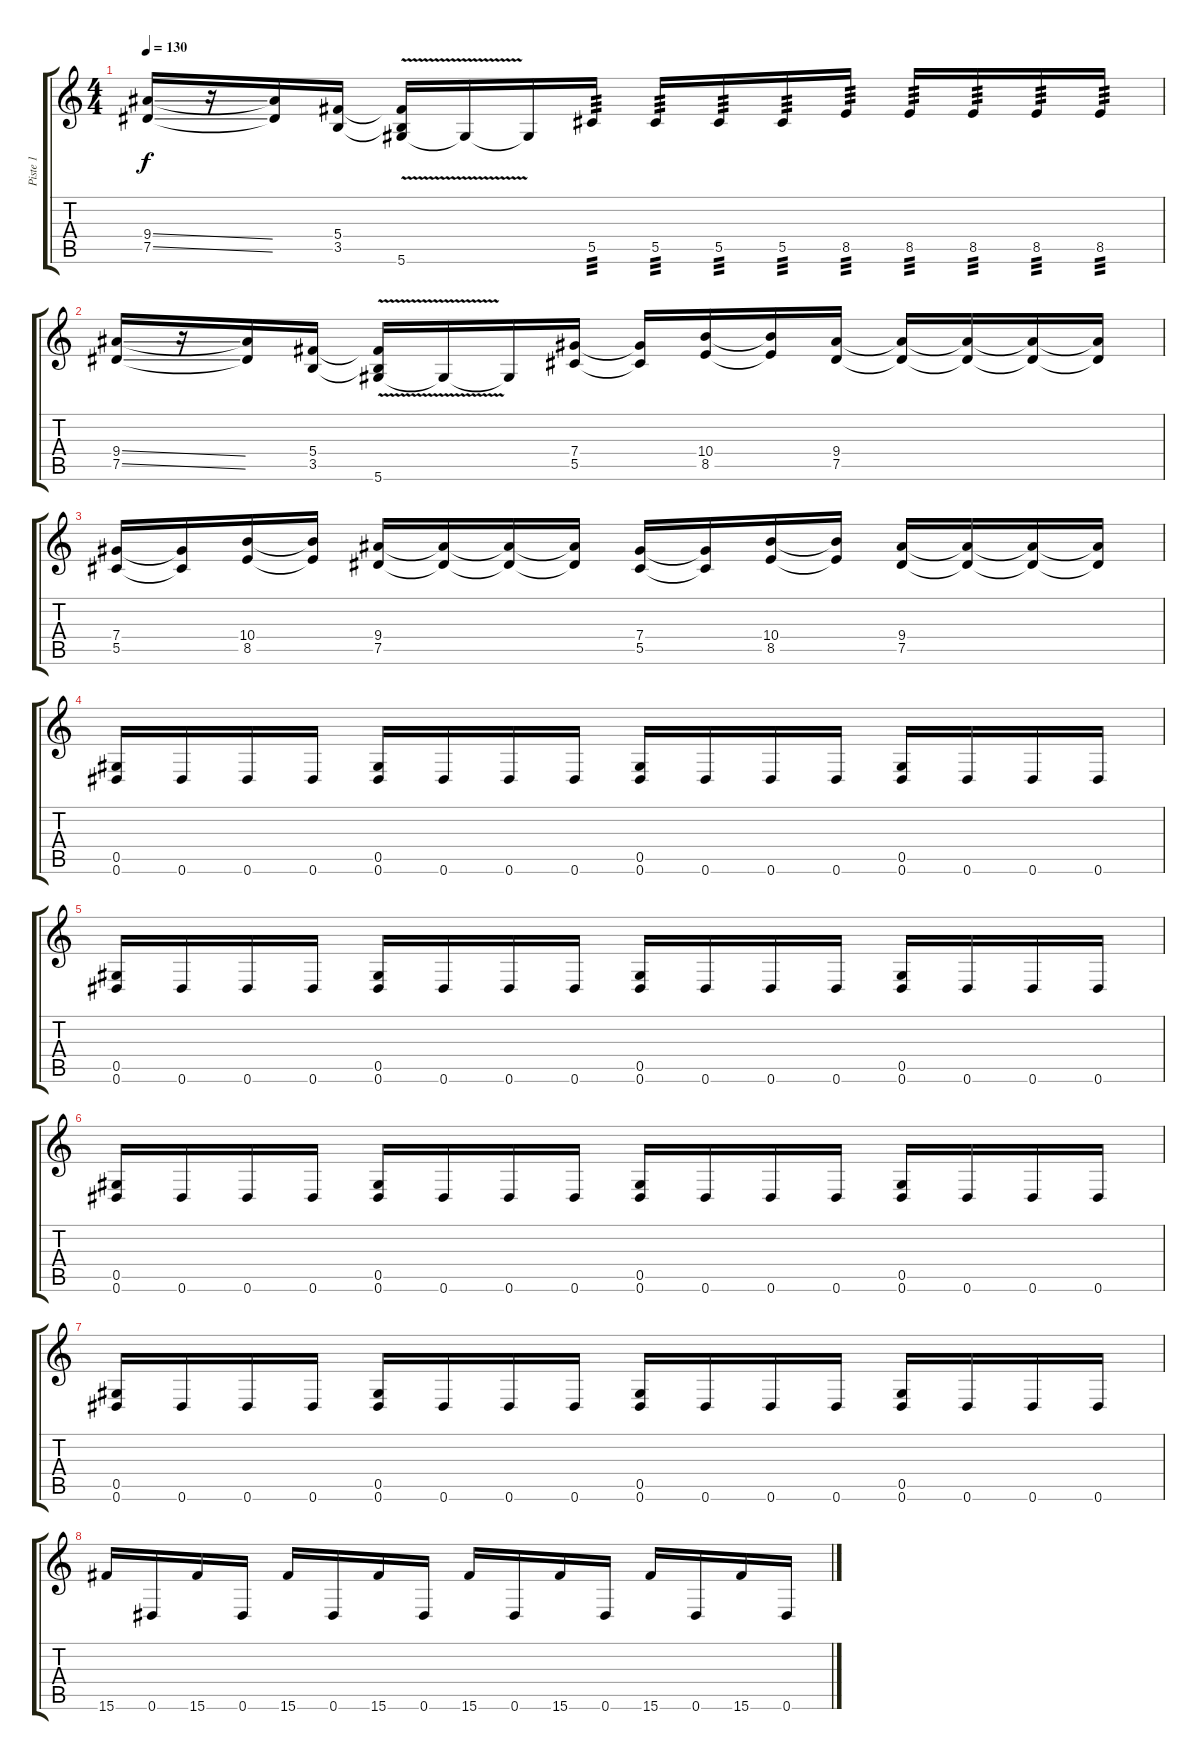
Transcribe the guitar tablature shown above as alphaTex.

\track ("Piste 1" "Piste 1") {instrument distortionguitar}
\staff {score tabs}
\tuning (Eb4 Bb3 Gb3 Db3 Ab2 Eb2) {hide}
\ts (4 4)
\tempo 130
\clef g2
\ks c
(9.4{ss} 7.5{ss}).16{dy f} r.16 (9.4{t} 7.5{t}).16 (5.4 3.5).16 (5.4{t} 3.5{t} 5.6{v}).16 5.6{t}.16 5.6{t}.16 5.5.16{tp 3} 5.5.16{tp 3} 5.5.16{tp 3} 5.5.16{tp 3} 8.5.16{tp 3} 8.5.16{tp 3} 8.5.16{tp 3} 8.5.16{tp 3} 8.5.16{tp 3} |
(9.4{ss} 7.5{ss}).16 r.16 (9.4{t} 7.5{t}).16 (5.4 3.5).16 (5.4{t} 3.5{t} 5.6{v}).16 5.6{t}.16 5.6{t}.16 (7.4 5.5).16 (7.4{t} 5.5{t}).16 (10.4 8.5).16 (10.4{t} 8.5{t}).16 (9.4 7.5).16 (9.4{t} 7.5{t}).16 (9.4{t} 7.5{t}).16 (9.4{t} 7.5{t}).16 (9.4{t} 7.5{t}).16 |
(7.4 5.5).16 (7.4{t} 5.5{t}).16 (10.4 8.5).16 (10.4{t} 8.5{t}).16 (9.4 7.5).16 (9.4{t} 7.5{t}).16 (9.4{t} 7.5{t}).16 (9.4{t} 7.5{t}).16 (7.4 5.5).16 (7.4{t} 5.5{t}).16 (10.4 8.5).16 (10.4{t} 8.5{t}).16 (9.4 7.5).16 (9.4{t} 7.5{t}).16 (9.4{t} 7.5{t}).16 (9.4{t} 7.5{t}).16 |
(0.5 0.6).16 0.6.16 0.6.16 0.6.16 (0.5 0.6).16 0.6.16 0.6.16 0.6.16 (0.5 0.6).16 0.6.16 0.6.16 0.6.16 (0.5 0.6).16 0.6.16 0.6.16 0.6.16 |
(0.5 0.6).16 0.6.16 0.6.16 0.6.16 (0.5 0.6).16 0.6.16 0.6.16 0.6.16 (0.5 0.6).16 0.6.16 0.6.16 0.6.16 (0.5 0.6).16 0.6.16 0.6.16 0.6.16 |
(0.5 0.6).16 0.6.16 0.6.16 0.6.16 (0.5 0.6).16 0.6.16 0.6.16 0.6.16 (0.5 0.6).16 0.6.16 0.6.16 0.6.16 (0.5 0.6).16 0.6.16 0.6.16 0.6.16 |
(0.5 0.6).16 0.6.16 0.6.16 0.6.16 (0.5 0.6).16 0.6.16 0.6.16 0.6.16 (0.5 0.6).16 0.6.16 0.6.16 0.6.16 (0.5 0.6).16 0.6.16 0.6.16 0.6.16 |
15.6.16 0.6.16 15.6.16 0.6.16 15.6.16 0.6.16 15.6.16 0.6.16 15.6.16 0.6.16 15.6.16 0.6.16 15.6.16 0.6.16 15.6.16 0.6.16
